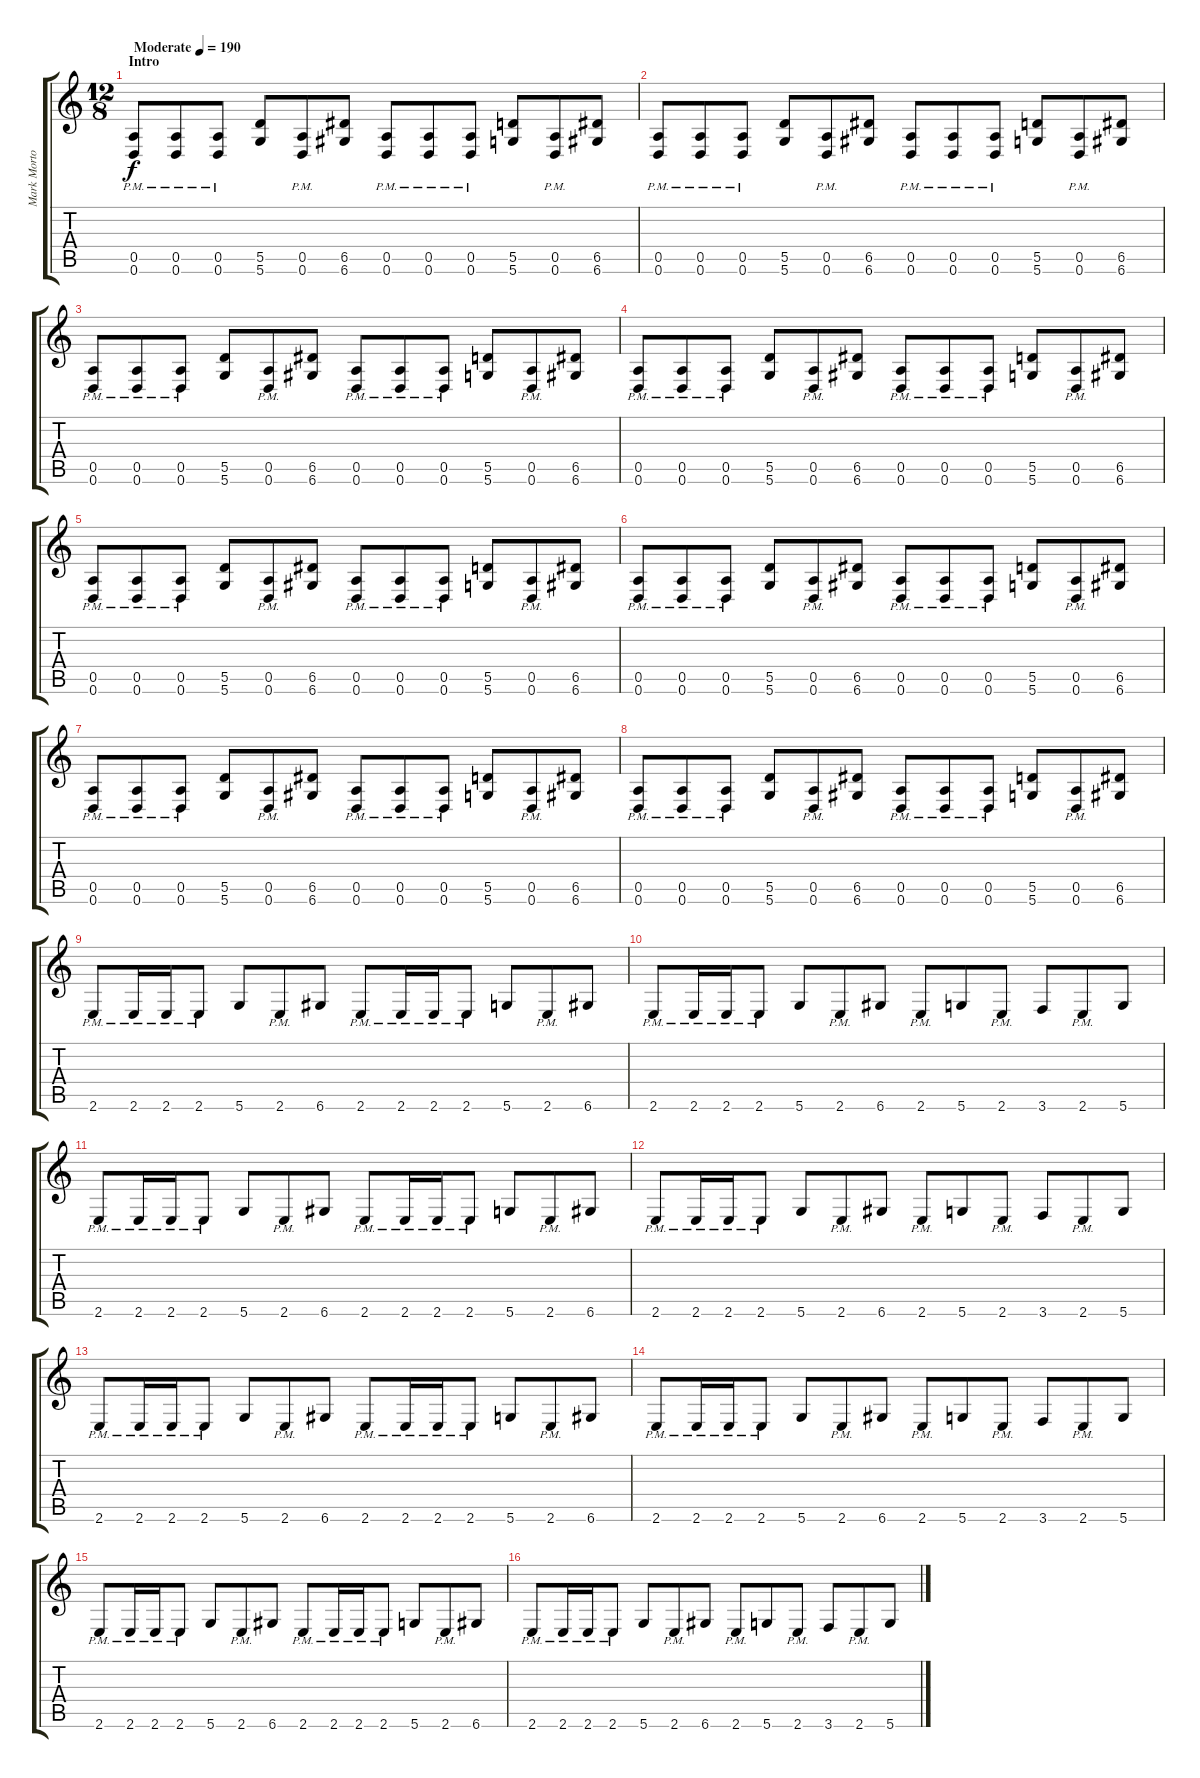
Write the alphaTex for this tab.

\track ("Mark Morton - Rhythm" "Mark Morto") {instrument distortionguitar}
\staff {score tabs}
\tuning (E4 B3 G3 D3 A2 D2) {hide}
\ts (12 8)
\section ("" "Intro")
\tempo (190 "Moderate")
\clef g2
\ks c
(0.5{pm} 0.6{pm}).8{dy f instrument distortionguitar} (0.5{pm} 0.6{pm}).8 (0.5{pm} 0.6{pm}).8 (5.5 5.6).8 (0.5 0.6{pm}).8 (6.5 6.6).8 (0.5{pm} 0.6{pm}).8 (0.5{pm} 0.6{pm}).8 (0.5{pm} 0.6{pm}).8 (5.5 5.6).8 (0.5{pm} 0.6{pm}).8 (6.5 6.6).8 |
(0.5{pm} 0.6{pm}).8 (0.5{pm} 0.6{pm}).8 (0.5{pm} 0.6{pm}).8 (5.5 5.6).8 (0.5 0.6{pm}).8 (6.5 6.6).8 (0.5{pm} 0.6{pm}).8 (0.5{pm} 0.6{pm}).8 (0.5{pm} 0.6{pm}).8 (5.5 5.6).8 (0.5{pm} 0.6{pm}).8 (6.5 6.6).8 |
(0.5{pm} 0.6{pm}).8 (0.5{pm} 0.6{pm}).8 (0.5{pm} 0.6{pm}).8 (5.5 5.6).8 (0.5 0.6{pm}).8 (6.5 6.6).8 (0.5{pm} 0.6{pm}).8 (0.5{pm} 0.6{pm}).8 (0.5{pm} 0.6{pm}).8 (5.5 5.6).8 (0.5{pm} 0.6{pm}).8 (6.5 6.6).8 |
(0.5{pm} 0.6{pm}).8 (0.5{pm} 0.6{pm}).8 (0.5{pm} 0.6{pm}).8 (5.5 5.6).8 (0.5 0.6{pm}).8 (6.5 6.6).8 (0.5{pm} 0.6{pm}).8 (0.5{pm} 0.6{pm}).8 (0.5{pm} 0.6{pm}).8 (5.5 5.6).8 (0.5{pm} 0.6{pm}).8 (6.5 6.6).8 |
(0.5{pm} 0.6{pm}).8 (0.5{pm} 0.6{pm}).8 (0.5{pm} 0.6{pm}).8 (5.5 5.6).8 (0.5 0.6{pm}).8 (6.5 6.6).8 (0.5{pm} 0.6{pm}).8 (0.5{pm} 0.6{pm}).8 (0.5{pm} 0.6{pm}).8 (5.5 5.6).8 (0.5{pm} 0.6{pm}).8 (6.5 6.6).8 |
(0.5{pm} 0.6{pm}).8 (0.5{pm} 0.6{pm}).8 (0.5{pm} 0.6{pm}).8 (5.5 5.6).8 (0.5 0.6{pm}).8 (6.5 6.6).8 (0.5{pm} 0.6{pm}).8 (0.5{pm} 0.6{pm}).8 (0.5{pm} 0.6{pm}).8 (5.5 5.6).8 (0.5{pm} 0.6{pm}).8 (6.5 6.6).8 |
(0.5{pm} 0.6{pm}).8 (0.5{pm} 0.6{pm}).8 (0.5{pm} 0.6{pm}).8 (5.5 5.6).8 (0.5 0.6{pm}).8 (6.5 6.6).8 (0.5{pm} 0.6{pm}).8 (0.5{pm} 0.6{pm}).8 (0.5{pm} 0.6{pm}).8 (5.5 5.6).8 (0.5{pm} 0.6{pm}).8 (6.5 6.6).8 |
(0.5{pm} 0.6{pm}).8 (0.5{pm} 0.6{pm}).8 (0.5{pm} 0.6{pm}).8 (5.5 5.6).8 (0.5 0.6{pm}).8 (6.5 6.6).8 (0.5{pm} 0.6{pm}).8 (0.5{pm} 0.6{pm}).8 (0.5{pm} 0.6{pm}).8 (5.5 5.6).8 (0.5{pm} 0.6{pm}).8 (6.5 6.6).8 |
2.6{pm}.8 2.6{pm}.16 2.6{pm}.16 2.6{pm}.8 5.6.8 2.6{pm}.8 6.6.8 2.6{pm}.8 2.6{pm}.16 2.6{pm}.16 2.6{pm}.8 5.6.8 2.6{pm}.8 6.6.8 |
2.6{pm}.8 2.6{pm}.16 2.6{pm}.16 2.6{pm}.8 5.6.8 2.6{pm}.8 6.6.8 2.6{pm}.8 5.6.8 2.6{pm}.8 3.6.8 2.6{pm}.8 5.6.8 |
2.6{pm}.8 2.6{pm}.16 2.6{pm}.16 2.6{pm}.8 5.6.8 2.6{pm}.8 6.6.8 2.6{pm}.8 2.6{pm}.16 2.6{pm}.16 2.6{pm}.8 5.6.8 2.6{pm}.8 6.6.8 |
2.6{pm}.8 2.6{pm}.16 2.6{pm}.16 2.6{pm}.8 5.6.8 2.6{pm}.8 6.6.8 2.6{pm}.8 5.6.8 2.6{pm}.8 3.6.8 2.6{pm}.8 5.6.8 |
2.6{pm}.8 2.6{pm}.16 2.6{pm}.16 2.6{pm}.8 5.6.8 2.6{pm}.8 6.6.8 2.6{pm}.8 2.6{pm}.16 2.6{pm}.16 2.6{pm}.8 5.6.8 2.6{pm}.8 6.6.8 |
2.6{pm}.8 2.6{pm}.16 2.6{pm}.16 2.6{pm}.8 5.6.8 2.6{pm}.8 6.6.8 2.6{pm}.8 5.6.8 2.6{pm}.8 3.6.8 2.6{pm}.8 5.6.8 |
2.6{pm}.8 2.6{pm}.16 2.6{pm}.16 2.6{pm}.8 5.6.8 2.6{pm}.8 6.6.8 2.6{pm}.8 2.6{pm}.16 2.6{pm}.16 2.6{pm}.8 5.6.8 2.6{pm}.8 6.6.8 |
2.6{pm}.8 2.6{pm}.16 2.6{pm}.16 2.6{pm}.8 5.6.8 2.6{pm}.8 6.6.8 2.6{pm}.8 5.6.8 2.6{pm}.8 3.6.8 2.6{pm}.8 5.6.8
